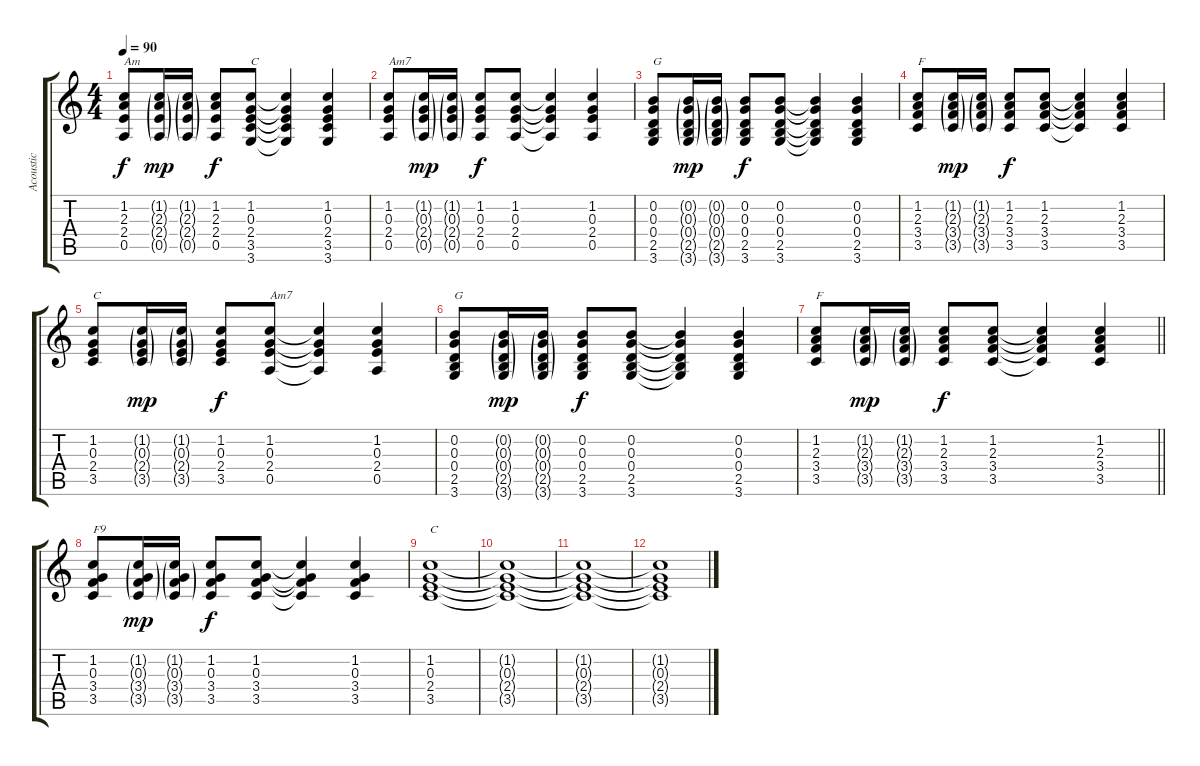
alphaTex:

\track ("Acoustic" "Acoustic") {instrument acousticguitarsteel}
\staff {score tabs}
\tuning (E4 B3 G3 D3 A2 E2) {hide}
\ts (4 4)
\tempo 90
\clef g2
\ks c
(1.2 2.3 2.4 0.5).8{txt "Am" dy f} (1.2{g} 2.3{g} 2.4{g} 0.5{g}).16{dy mp} (1.2{g} 2.3{g} 2.4{g} 0.5{g}).16 (1.2 2.3 2.4 0.5).8{dy f} (1.2 0.3 2.4 3.5 3.6).8{txt "C"} (1.2{t} 0.3{t} 2.4{t} 3.5{t} 3.6{t}).4 (1.2 0.3 2.4 3.5 3.6).4 |
(1.2 0.3 2.4 0.5).8{txt "Am7"} (1.2{g} 0.3{g} 2.4{g} 0.5{g}).16{dy mp} (1.2{g} 0.3{g} 2.4{g} 0.5{g}).16 (1.2 0.3 2.4 0.5).8{dy f} (1.2 0.3 2.4 0.5).8 (1.2{t} 0.3{t} 2.4{t} 0.5{t}).4 (1.2 0.3 2.4 0.5).4 |
(0.2 0.3 0.4 2.5 3.6).8{txt "G"} (0.2{g} 0.3{g} 0.4{g} 2.5{g} 3.6{g}).16{dy mp} (0.2{g} 0.3{g} 0.4{g} 2.5{g} 3.6{g}).16 (0.2 0.3 0.4 2.5 3.6).8{dy f} (0.2 0.3 0.4 2.5 3.6).8 (0.2{t} 0.3{t} 0.4{t} 2.5{t} 3.6{t}).4 (0.2 0.3 0.4 2.5 3.6).4 |
(1.2 2.3 3.4 3.5).8{txt "F"} (1.2{g} 2.3{g} 3.4{g} 3.5{g}).16{dy mp} (1.2{g} 2.3{g} 3.4{g} 3.5{g}).16 (1.2 2.3 3.4 3.5).8{dy f} (1.2 2.3 3.4 3.5).8 (1.2{t} 2.3{t} 3.4{t} 3.5{t}).4 (1.2 2.3 3.4 3.5).4 |
(1.2 0.3 2.4 3.5).8{txt "C"} (1.2{g} 0.3{g} 2.4{g} 3.5{g}).16{dy mp} (1.2{g} 0.3{g} 2.4{g} 3.5{g}).16 (1.2 0.3 2.4 3.5).8{dy f} (1.2 0.3 2.4 0.5).8{txt "Am7"} (1.2{t} 0.3{t} 2.4{t} 0.5{t}).4 (1.2 0.3 2.4 0.5).4 |
(0.2 0.3 0.4 2.5 3.6).8{txt "G"} (0.2{g} 0.3{g} 0.4{g} 2.5{g} 3.6{g}).16{dy mp} (0.2{g} 0.3{g} 0.4{g} 2.5{g} 3.6{g}).16 (0.2 0.3 0.4 2.5 3.6).8{dy f} (0.2 0.3 0.4 2.5 3.6).8 (0.2{t} 0.3{t} 0.4{t} 2.5{t} 3.6{t}).4 (0.2 0.3 0.4 2.5 3.6).4 |
\barLineRight lightlight
(1.2 2.3 3.4 3.5).8{txt "F"} (1.2{g} 2.3{g} 3.4{g} 3.5{g}).16{dy mp} (1.2{g} 2.3{g} 3.4{g} 3.5{g}).16 (1.2 2.3 3.4 3.5).8{dy f} (1.2 2.3 3.4 3.5).8 (1.2{t} 2.3{t} 3.4{t} 3.5{t}).4 (1.2 2.3 3.4 3.5).4 |
(1.2 0.3 3.4 3.5).8{txt "F9"} (1.2{g} 0.3{g} 3.4{g} 3.5{g}).16{dy mp} (1.2{g} 0.3{g} 3.4{g} 3.5{g}).16 (1.2 0.3 3.4 3.5).8{dy f} (1.2 0.3 3.4 3.5).8 (1.2{t} 0.3{t} 3.4{t} 3.5{t}).4 (1.2 0.3 3.4 3.5).4 |
(1.2 0.3 2.4 3.5).1{txt "C"} |
(1.2{t} 0.3{t} 2.4{t} 3.5{t}).1 |
(1.2{t} 0.3{t} 2.4{t} 3.5{t}).1 |
(1.2{t} 0.3{t} 2.4{t} 3.5{t}).1
